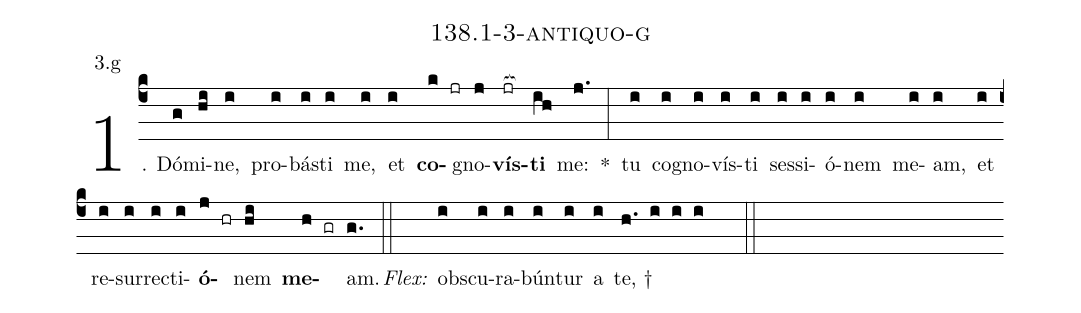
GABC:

name: 138.1-3-antiquo-g;
annotation: 3.g;
%%
(c4)1. Dó(g)mi(hi)ne,(i) pro(i)bás(i)ti(i) me,(i) et(i) <b>co</b>(k jr)gno(j)<b>vís</b>(jr[ocb:1{])<b>ti</b>(ih[ocb:0}]) me:(j.) *(:) tu(i) co(i)gno(i)vís(i)ti(i) ses(i)si(i)ó(i)nem(i) me(i)am,(i) et(i) re(i)sur(i)rec(i)ti(i)<b>ó</b>(j hr)nem(hi) <b>me</b>(h gr)am.(g.) (::)
<i>Flex:</i>()  obs(i)cu(i)ra(i)bún(i)tur(i) a(i) te, †(h. i i i  ::)
